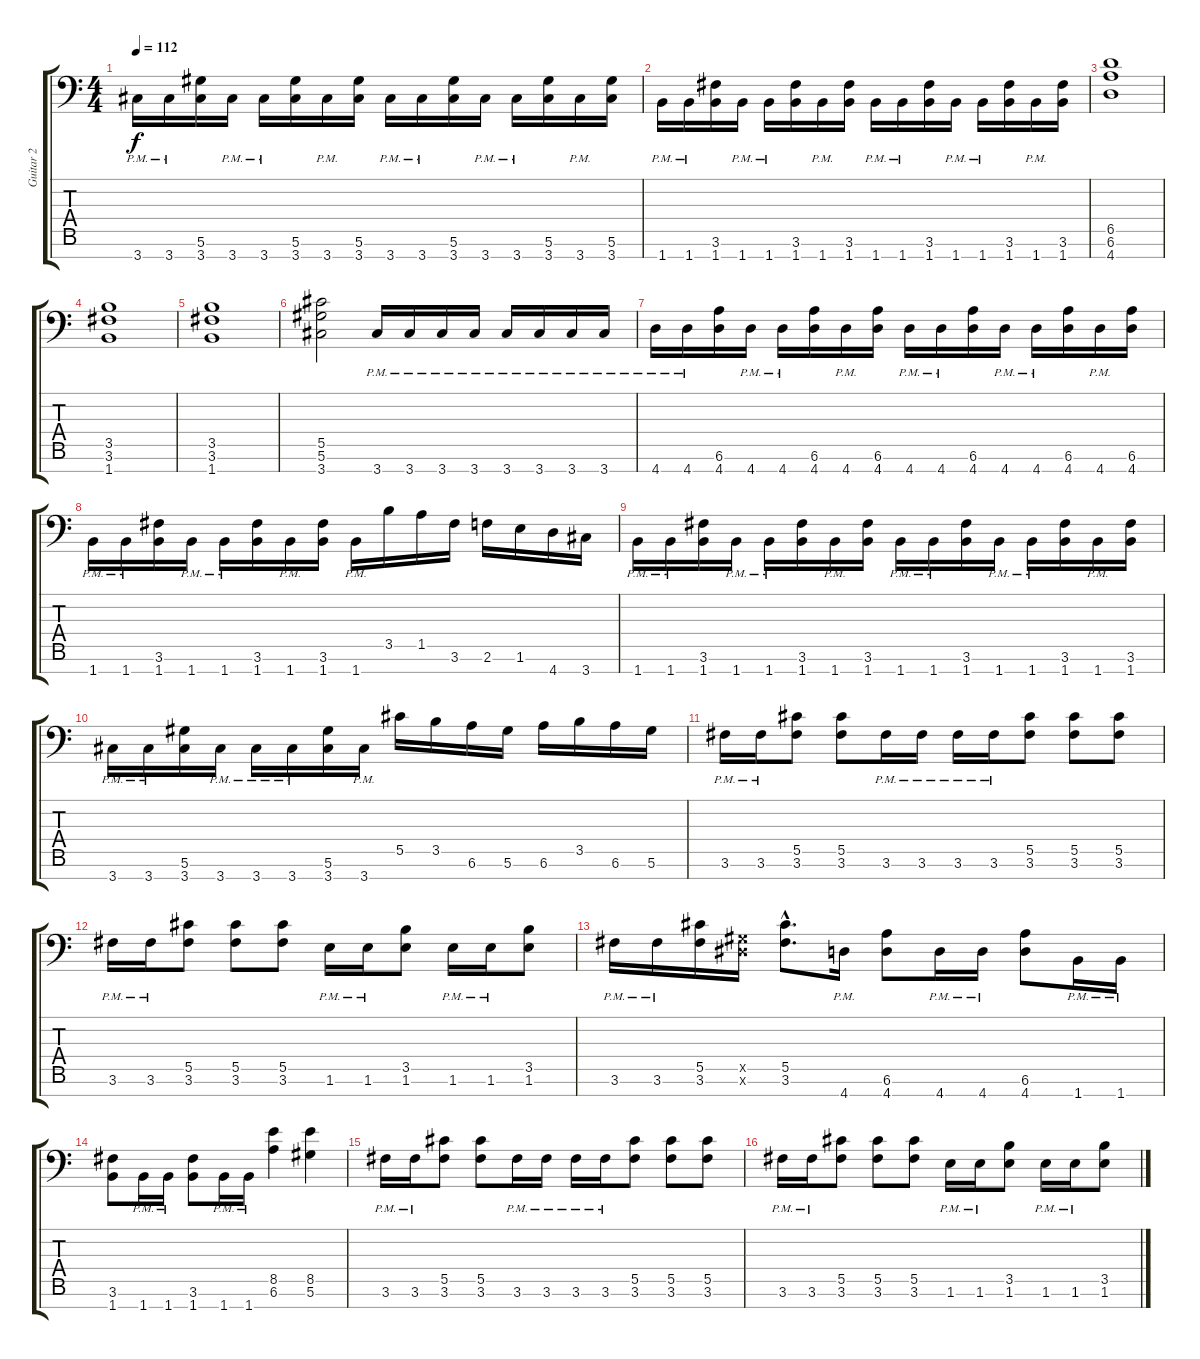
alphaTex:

\track ("Guitar 2" "Guitar 2") {instrument distortionguitar}
\staff {score tabs}
\tuning (Eb4 Bb3 Gb3 Db3 Ab2 Eb2 Bb1) {hide}
\ts (4 4)
\tempo 112
\clef f4
\ks c
3.7{pm}.16{dy f} 3.7{pm}.16 (5.6 3.7).16 3.7{pm}.16 3.7{pm}.16 (5.6 3.7).16 3.7{pm}.16 (5.6 3.7).16 3.7{pm}.16 3.7{pm}.16 (5.6 3.7).16 3.7{pm}.16 3.7{pm}.16 (5.6 3.7).16 3.7{pm}.16 (5.6 3.7).16 |
1.7{pm}.16 1.7{pm}.16 (3.6 1.7).16 1.7{pm}.16 1.7{pm}.16 (3.6 1.7).16 1.7{pm}.16 (3.6 1.7).16 1.7{pm}.16 1.7{pm}.16 (3.6 1.7).16 1.7{pm}.16 1.7{pm}.16 (3.6 1.7).16 1.7{pm}.16 (3.6 1.7).16 |
(6.5 6.6 4.7).1 |
(3.5 3.6 1.7).1 |
(3.5 3.6 1.7).1 |
(5.5 5.6 3.7).2 3.7{pm}.16 3.7{pm}.16 3.7{pm}.16 3.7{pm}.16 3.7{pm}.16 3.7{pm}.16 3.7{pm}.16 3.7{pm}.16 |
4.7{pm}.16 4.7{pm}.16 (6.6 4.7).16 4.7{pm}.16 4.7{pm}.16 (6.6 4.7).16 4.7{pm}.16 (6.6 4.7).16 4.7{pm}.16 4.7{pm}.16 (6.6 4.7).16 4.7{pm}.16 4.7{pm}.16 (6.6 4.7).16 4.7{pm}.16 (6.6 4.7).16 |
1.7{pm}.16 1.7{pm}.16 (3.6 1.7).16 1.7{pm}.16 1.7{pm}.16 (3.6 1.7).16 1.7{pm}.16 (3.6 1.7).16 1.7{pm}.16 3.5.16 1.5.16 3.6.16 2.6.16 1.6.16 4.7.16 3.7.16 |
1.7{pm}.16 1.7{pm}.16 (3.6 1.7).16 1.7{pm}.16 1.7{pm}.16 (3.6 1.7).16 1.7{pm}.16 (3.6 1.7).16 1.7{pm}.16 1.7{pm}.16 (3.6 1.7).16 1.7{pm}.16 1.7{pm}.16 (3.6 1.7).16 1.7{pm}.16 (3.6 1.7).16 |
3.7{pm}.16 3.7{pm}.16 (5.6 3.7).16 3.7{pm}.16 3.7{pm}.16 3.7{pm}.16 (5.6 3.7).16 3.7{pm}.16 5.5.16 3.5.16 6.6.16 5.6.16 6.6.16 3.5.16 6.6.16 5.6.16 |
3.6{pm}.16 3.6{pm}.16 (5.5 3.6).8 (5.5 3.6).8 3.6{pm}.16 3.6{pm}.16 3.6{pm}.16 3.6{pm}.16 (5.5 3.6).8 (5.5 3.6).8 (5.5 3.6).8 |
3.6{pm}.16 3.6{pm}.16 (5.5 3.6).8 (5.5 3.6).8 (5.5 3.6).8 1.6{pm}.16 1.6{pm}.16 (3.5 1.6).8 1.6{pm}.16 1.6{pm}.16 (3.5 1.6).8 |
3.6{pm}.16 3.6{pm}.16 (5.5 3.6).16 (0.5{x} 0.6{x}).16 (5.5{hac} 3.6{hac}).8{d} 4.7{pm}.16 (6.6 4.7).8 4.7{pm}.16 4.7{pm}.16 (6.6 4.7).8 1.7{pm}.16 1.7{pm}.16 |
(3.6 1.7).8 1.7{pm}.16 1.7{pm}.16 (3.6 1.7).8 1.7{pm}.16 1.7{pm}.16 (8.5 6.6).4 (8.5 5.6).4 |
3.6{pm}.16 3.6{pm}.16 (5.5 3.6).8 (5.5 3.6).8 3.6{pm}.16 3.6{pm}.16 3.6{pm}.16 3.6{pm}.16 (5.5 3.6).8 (5.5 3.6).8 (5.5 3.6).8 |
3.6{pm}.16 3.6{pm}.16 (5.5 3.6).8 (5.5 3.6).8 (5.5 3.6).8 1.6{pm}.16 1.6{pm}.16 (3.5 1.6).8 1.6{pm}.16 1.6{pm}.16 (3.5 1.6).8
